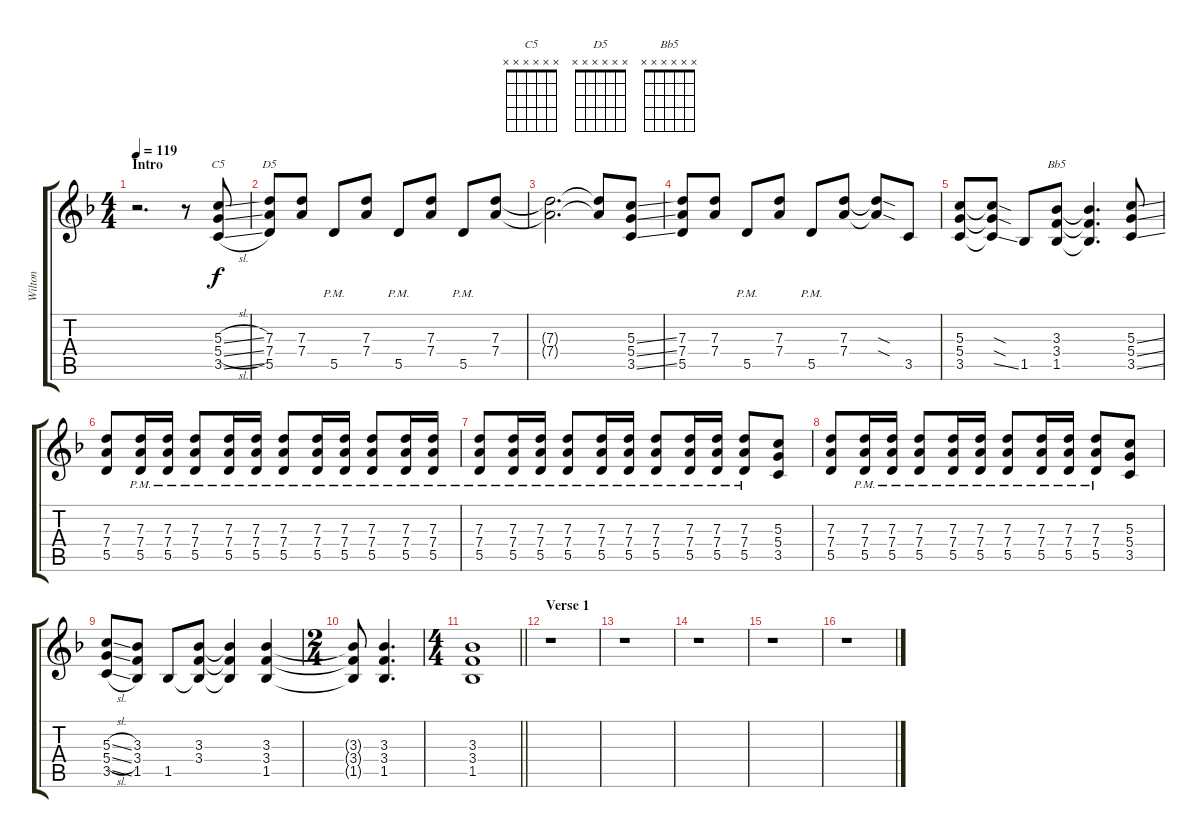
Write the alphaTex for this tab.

\track ("Wilton" "Wilton") {instrument overdrivenguitar}
\staff {score tabs}
\tuning (E4 B3 G3 D3 A2 E2) {hide}
\chord ("C5" x x x x x x)
\chord ("D5" x x x x x x)
\chord ("Bb5" x x x x x x)
\ts (4 4)
\section ("" "Intro")
\tempo 119
\clef g2
\ks dminor
r.2{d dy f instrument overdrivenguitar} r.8 (5.3{sl} 5.4{sl} 3.5{sl}).8{ch "C5"} |
(7.3 7.4 5.5).8{ch "D5"} (7.3 7.4).8 5.5{pm}.8 (7.3 7.4).8 5.5{pm}.8 (7.3 7.4).8 5.5{pm}.8 (7.3 7.4).8 |
(7.3{t} 7.4{t}).2{d} (7.3{t} 7.4{t}).8 (5.3{ss} 5.4{ss} 3.5{ss}).8 |
(7.3 7.4 5.5).8 (7.3 7.4).8 5.5{pm}.8 (7.3 7.4).8 5.5{pm}.8 (7.3 7.4).8 (7.3{sod t} 7.4{sod t}).8 3.5.8 |
(5.3 5.4 3.5).8 (5.3{sod t} 5.4{sod t} 3.5{ss t}).8 1.5.8 (3.3 3.4 1.5).8{ch "Bb5"} (3.3{t} 3.4{t} 1.5{t}).4{d} (5.3{ss} 5.4{ss} 3.5{ss}).8 |
(7.3 7.4 5.5).8 (7.3 7.4{pm} 5.5{pm}).16 (7.3 7.4{pm} 5.5{pm}).16 (7.3{pm} 7.4{pm} 5.5{pm}).8 (7.3 7.4{pm} 5.5{pm}).16 (7.3 7.4{pm} 5.5{pm}).16 (7.3{pm} 7.4{pm} 5.5{pm}).8 (7.3 7.4{pm} 5.5{pm}).16 (7.3 7.4{pm} 5.5{pm}).16 (7.3{pm} 7.4{pm} 5.5{pm}).8 (7.3 7.4{pm} 5.5{pm}).16 (7.3 7.4{pm} 5.5{pm}).16 |
(7.3{pm} 7.4{pm} 5.5{pm}).8 (7.3 7.4{pm} 5.5{pm}).16 (7.3 7.4{pm} 5.5{pm}).16 (7.3{pm} 7.4{pm} 5.5{pm}).8 (7.3 7.4{pm} 5.5{pm}).16 (7.3 7.4{pm} 5.5{pm}).16 (7.3{pm} 7.4{pm} 5.5{pm}).8 (7.3 7.4{pm} 5.5{pm}).16 (7.3 7.4{pm} 5.5{pm}).16 (7.3{pm} 7.4{pm} 5.5{pm}).8 (5.3 5.4 3.5).8 |
(7.3 7.4 5.5).8 (7.3 7.4{pm} 5.5{pm}).16 (7.3 7.4{pm} 5.5{pm}).16 (7.3{pm} 7.4{pm} 5.5{pm}).8 (7.3 7.4{pm} 5.5{pm}).16 (7.3 7.4{pm} 5.5{pm}).16 (7.3{pm} 7.4{pm} 5.5{pm}).8 (7.3 7.4{pm} 5.5{pm}).16 (7.3 7.4{pm} 5.5{pm}).16 (7.3{pm} 7.4{pm} 5.5{pm}).8 (5.3 5.4 3.5).8 |
(5.3{sl} 5.4{sl} 3.5{sl}).8 (3.3 3.4 1.5).8 1.5.8 (3.3 3.4 1.5{t}).8 (3.3{t} 3.4{t} 1.5{t}).4 (3.3 3.4 1.5).4 |
\ts (2 4)
(3.3{t} 3.4{t} 1.5{t}).8 (3.3 3.4 1.5).4{d} |
\ts (4 4)
\barLineRight lightlight
(3.3 3.4 1.5).1 |
\section ("" "Verse 1")
r.1 |
r.1 |
r.1 |
r.1 |
r.1
